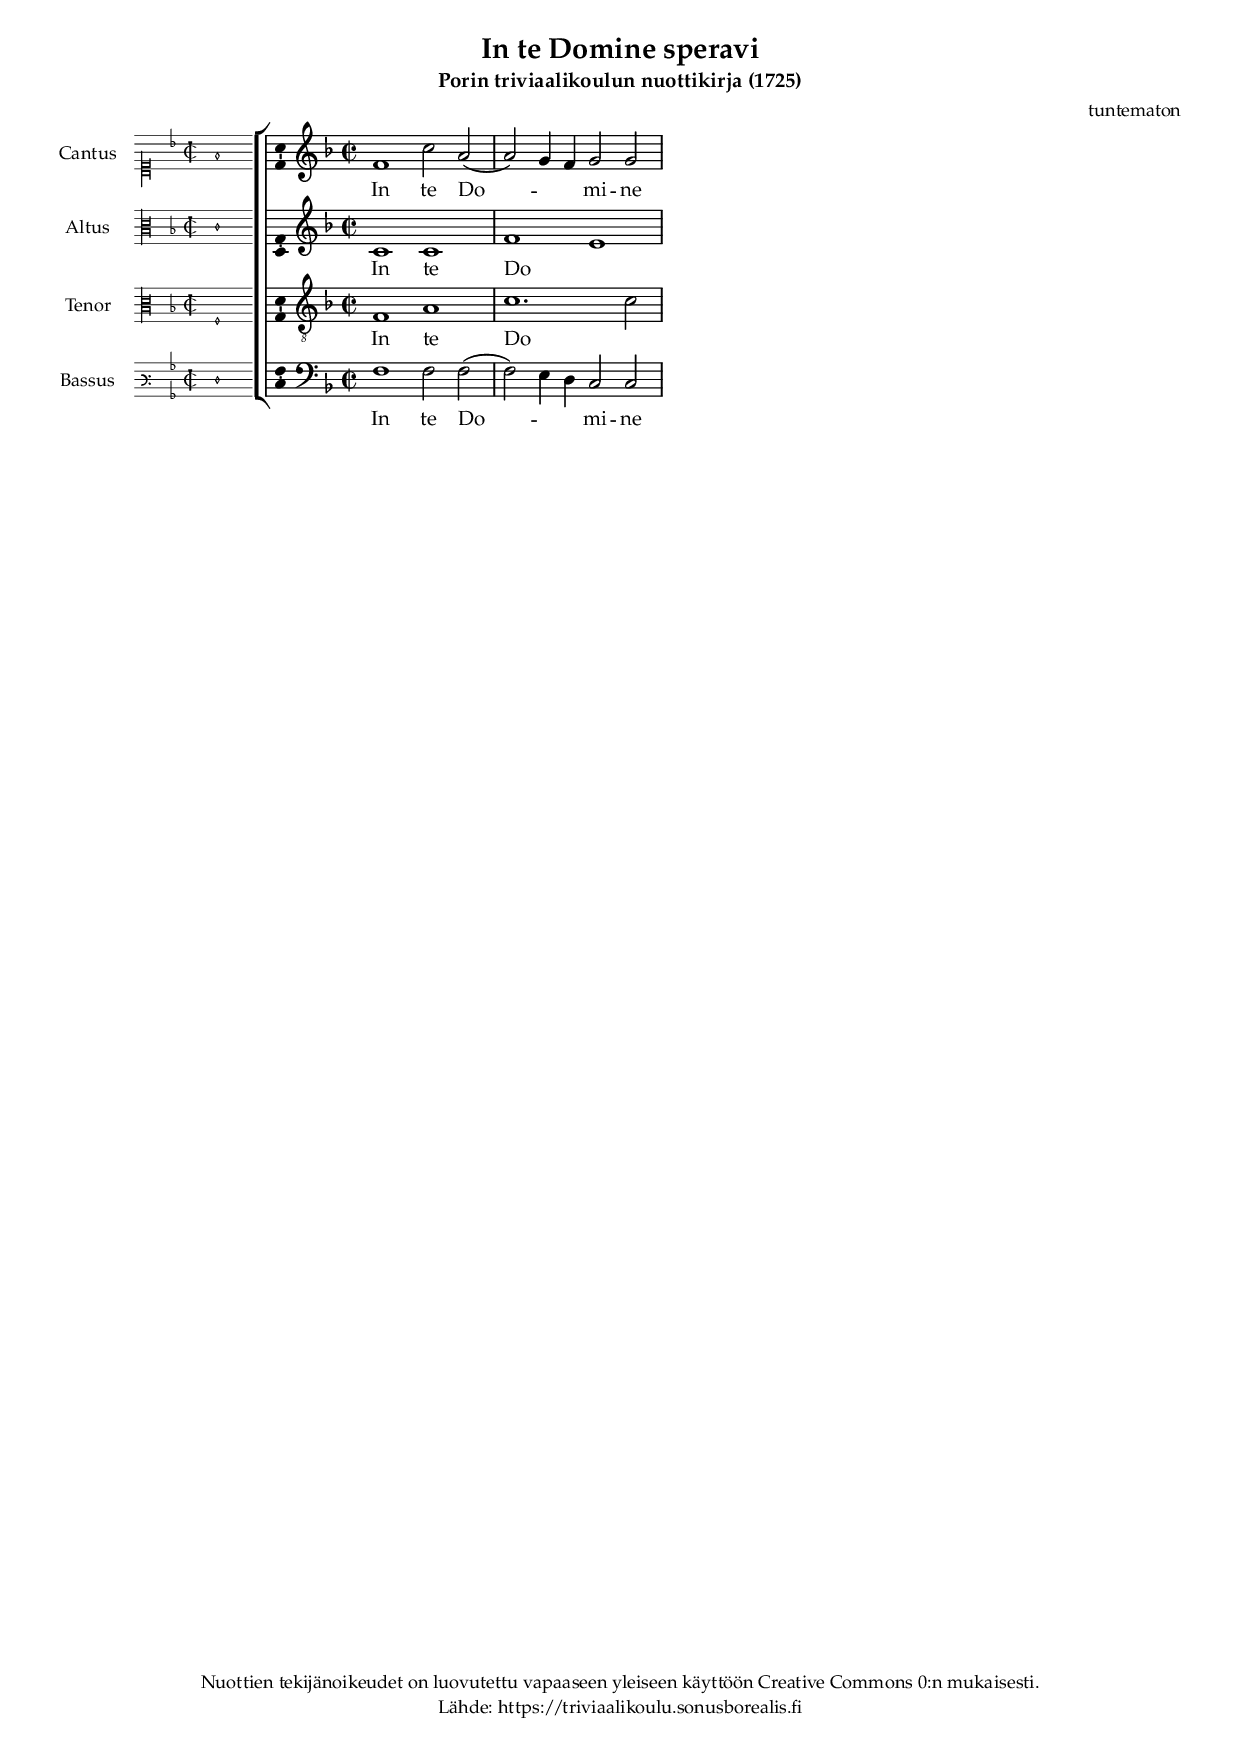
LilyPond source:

\version "2.20.0"
\include "suomi.ly"

#(set-global-staff-size 16)

global = {
%  \numericTimeSignature
  \time 2/2
  \set Timing.measureLength = #(ly:make-moment 4/2)
%  \autoBeamOff
  \key f \major
  \set Staff.midiInstrument = #"voice oohs"
}


SopranoMusic = \relative c' {
	\set Staff.instrumentName = #"Cantus"
	\set Staff.shortInstrumentName = "C"

	\incipit { \clef "mensural-c1" \key f \major \time 2/2 f'1 }

	f1 c'2 a( | a) g4 f g2 g |
%  \time 4/2
%  \once \override Staff.TimeSignature.break-visibility = ##(#t #f #t)
%  g\breve\fermata \bar "|."
}

stanzaOneLyrics = \lyricmode {
	In te Do -- _ _ mi -- ne
}

AltoMusic = \relative c' {
	\set Staff.instrumentName = #"Altus"
	\set Staff.shortInstrumentName = "A"

	\incipit { \clef "mensural-c3" \key f \major \time 2/2 c'1 }

	c1 c | f e |
%  \time 4/2
%  \once \override Staff.TimeSignature.break-visibility = ##(#t #f #t)
%  d\breve\fermata
}

TenoreMusic = \relative c {
	\set Staff.instrumentName = #"Tenor"
	\set Staff.shortInstrumentName = "T"

	\incipit { \clef "mensural-c3" \key f \major \time 2/2 f1 }

	\clef "treble_8"
	f1 a | c1. c2 |
%  \time 4/2
%  \once \override Staff.TimeSignature.break-visibility = ##(#t #f #t)
%  g\breve\fermata
}

BassMusic = \relative c {
	\set Staff.instrumentName = #"Bassus"
	\set Staff.shortInstrumentName = "B"

  \incipit {
    \clef "mensural-f"
    \set Staff.middleCClefPosition = #4
    \set Staff.middleCPosition = #4
    \set Staff.clefPosition = #0
    \override Staff.KeySignature.flat-positions = #'((-5 . 5))
    \key f \major
    \time 2/2
    f1
  }

	\clef bass
	f1 f2 f( | f) e4 d c2 c |
%  \time 4/2
%  \once \override Staff.TimeSignature.break-visibility = ##(#t #f #t)
%  g,\breve\fermata
}

\include "in-te-domine-speravi.header.ily"


\score {
  \new ChoirStaff <<
    \new Staff <<
      \new Voice = "Soprano" {
		    \global
        \SopranoMusic
      }
     \new Lyrics \lyricsto "Soprano" {
       \stanzaOneLyrics
     }
    >>
    \new Staff <<
      \new Voice = "Alto" {
        \global
        \AltoMusic
      }
     \new Lyrics \lyricsto "Alto" {
       \stanzaOneLyrics
     }
    >>
    \new Staff <<
      \new Voice = "Tenore" {
        \global
        \TenoreMusic
      }
      \new Lyrics \lyricsto "Tenore" {
       \stanzaOneLyrics
      }
    >>
    \new Staff <<
      \new Voice = "Bass" {
        \global
        \BassMusic
      }
      \new Lyrics \lyricsto "Bass" {
       \stanzaOneLyrics
      }
    >>
  >>
  \midi {
    \tempo 4 = 160
  }
  \layout {
    \context {
      \Voice
      \consists "Ambitus_engraver"
    }
    indent = 3.5\cm
    incipit-width = 2\cm
    \context {
     \Staff \RemoveEmptyStaves
   }
    \context {
     \Score
     \override VerticalAxisGroup.remove-first = ##t
    }
  }
}
